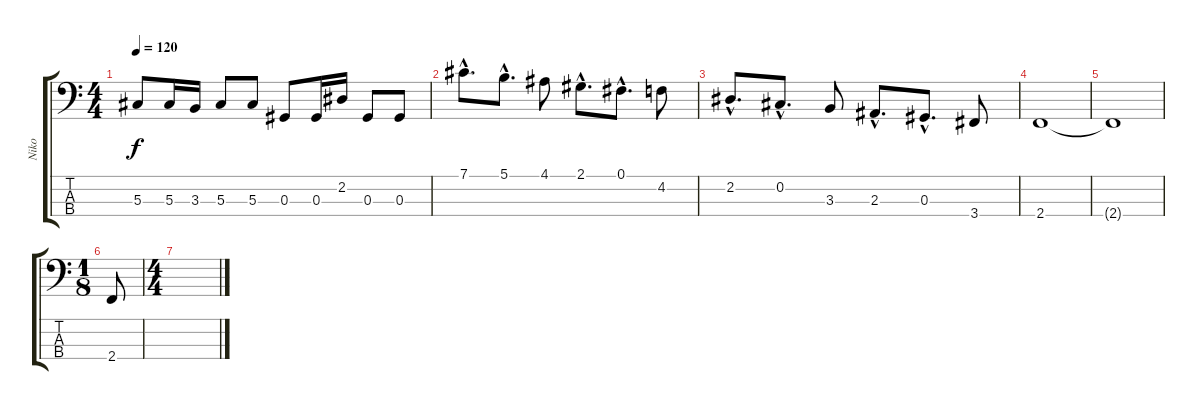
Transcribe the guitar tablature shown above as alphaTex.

\track ("Niko" "Niko") {instrument electricbassfinger}
\staff {score tabs}
\tuning (Gb2 Db2 Ab1 Eb1) {hide}
\ts (4 4)
\tempo 120
\clef f4
\ks c
5.3.8{dy f} 5.3.16 3.3.16 5.3.8 5.3.8 0.3.8 0.3.16 2.2.16 0.3.8 0.3.8 |
7.1{hac}.8{d} 5.1{hac}.8{d} 4.1.8 2.1{hac}.8{d} 0.1{hac}.8{d} 4.2.8 |
2.2{hac}.8{d} 0.2{hac}.8{d} 3.3.8 2.3{hac}.8{d} 0.3{hac}.8{d} 3.4.8 |
2.4.1 |
2.4{t}.1 |
\ts (1 8)
2.4.8 |
\ts (4 4)
